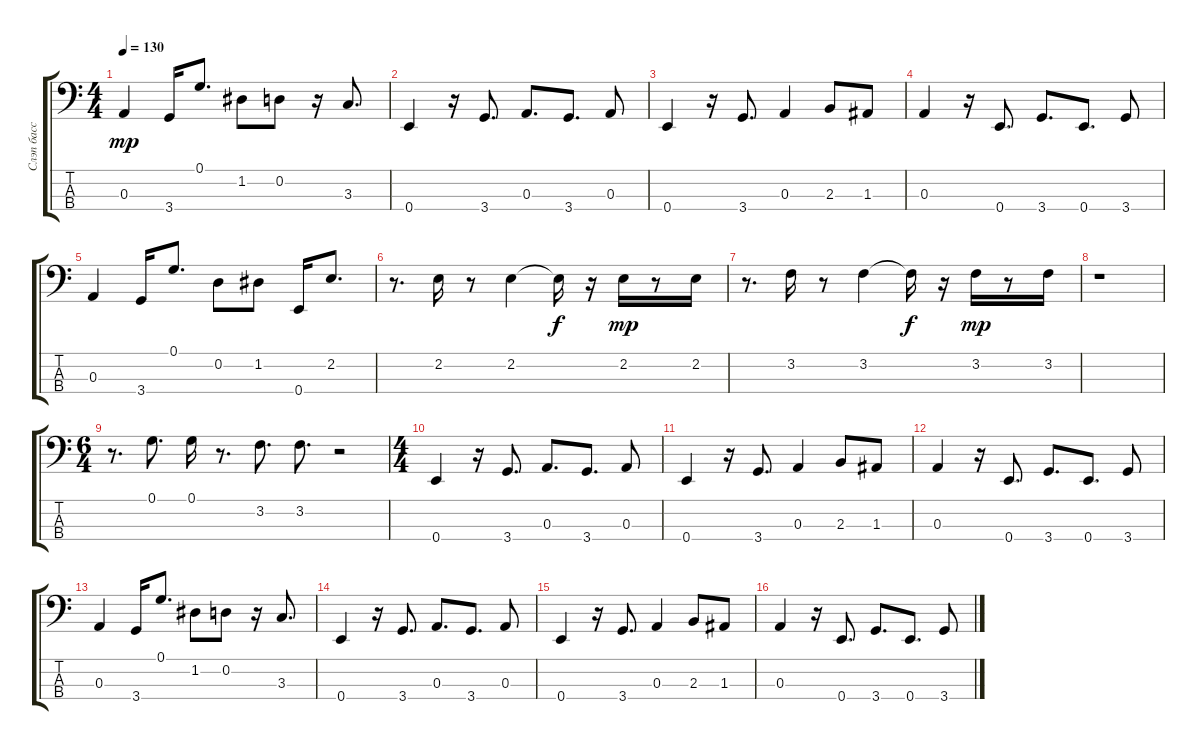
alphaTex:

\track ("Слэп басс" "Слэп басс") {instrument slapbass1}
\staff {score tabs}
\tuning (G2 D2 A1 E1) {hide}
\ts (4 4)
\tempo 130
\clef f4
\ks c
0.3.4{dy mp} 3.4.16 0.1.8{d} 1.2.8 0.2.8 r.16 3.3.8{d} |
0.4.4 r.16 3.4.8{d} 0.3.8{d} 3.4.8{d} 0.3.8 |
0.4.4 r.16 3.4.8{d} 0.3.4 2.3.8 1.3.8 |
0.3.4 r.16 0.4.8{d} 3.4.8{d} 0.4.8{d} 3.4.8 |
0.3.4 3.4.16 0.1.8{d} 0.2.8 1.2.8 0.4.16 2.2.8{d} |
r.8{d} 2.2.16 r.8 2.2.4 2.2{t}.16{dy f} r.16 2.2.16{dy mp} r.8 2.2.16 |
r.8{d} 3.2.16 r.8 3.2.4 3.2{t}.16{dy f} r.16 3.2.16{dy mp} r.8 3.2.16 |
r.1 |
\ts (6 4)
r.8{d} 0.1.8{d} 0.1.16 r.8{d} 3.2.8{d} 3.2.8{d} r.2 |
\ts (4 4)
0.4.4 r.16 3.4.8{d} 0.3.8{d} 3.4.8{d} 0.3.8 |
0.4.4 r.16 3.4.8{d} 0.3.4 2.3.8 1.3.8 |
0.3.4 r.16 0.4.8{d} 3.4.8{d} 0.4.8{d} 3.4.8 |
0.3.4 3.4.16 0.1.8{d} 1.2.8 0.2.8 r.16 3.3.8{d} |
0.4.4 r.16 3.4.8{d} 0.3.8{d} 3.4.8{d} 0.3.8 |
0.4.4 r.16 3.4.8{d} 0.3.4 2.3.8 1.3.8 |
0.3.4 r.16 0.4.8{d} 3.4.8{d} 0.4.8{d} 3.4.8
